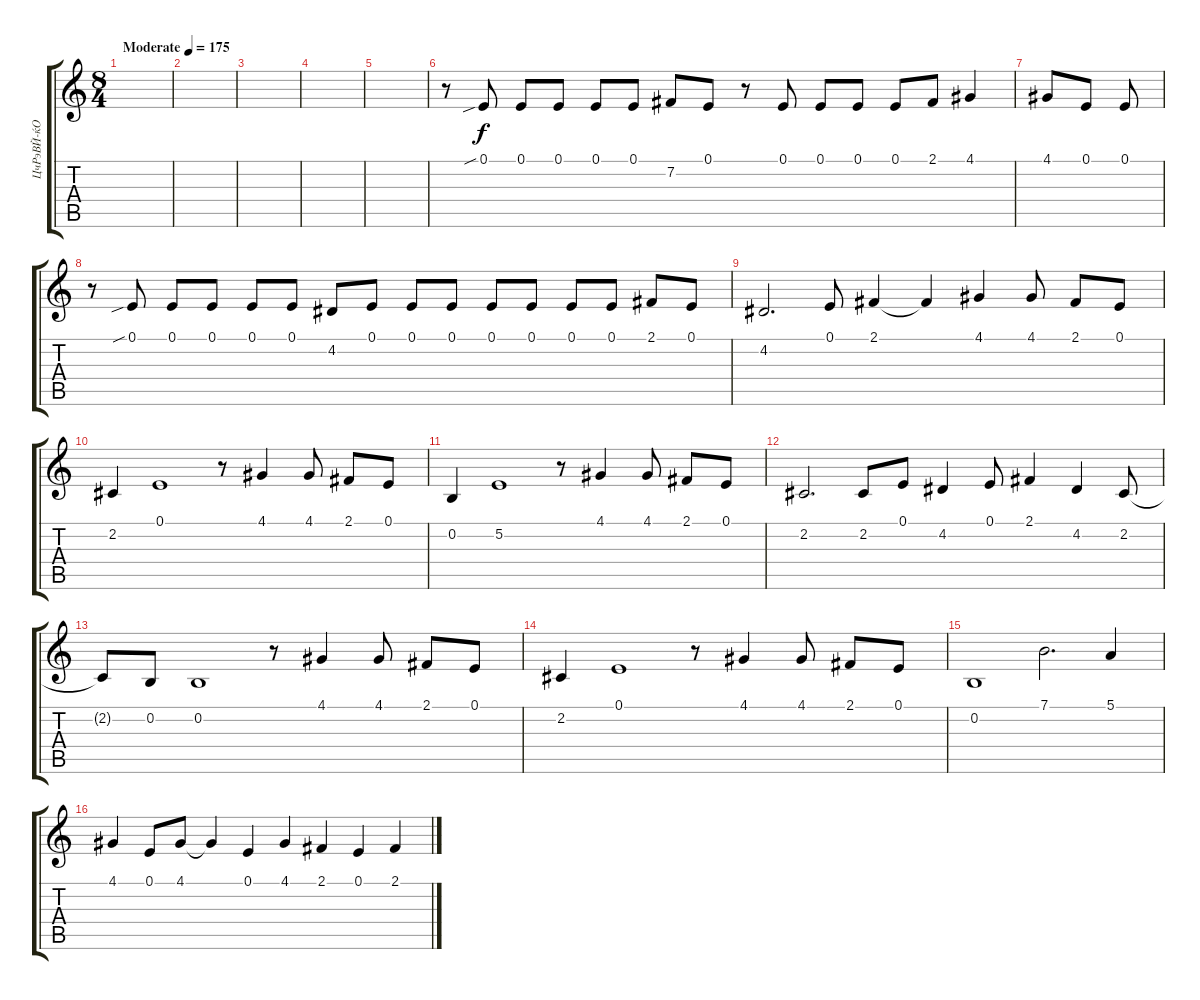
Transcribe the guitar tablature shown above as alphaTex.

\track ("ЦчРэВЙ-ќО" "ЦчРэВЙ-ќО") {instrument vibraphone}
\staff {score tabs}
\tuning (E4 B3 G3 D3 A2 E2) {hide}
\ts (8 4)
\tempo (175 "Moderate")
\clef g2
\ks c
|
|
|
|
|
r.8 0.1{sib}.8 0.1.8 0.1.8 0.1.8 0.1.8 7.2.8 0.1.8 r.8 0.1.8 0.1.8 0.1.8 0.1.8 2.1.8 4.1.4 |
4.1.8 0.1.8 0.1.8 |
r.8 0.1{sib}.8 0.1.8 0.1.8 0.1.8 0.1.8 4.2.8 0.1.8 0.1.8 0.1.8 0.1.8 0.1.8 0.1.8 0.1.8 2.1.8 0.1.8 |
4.2.2{d} 0.1.8 2.1.4 2.1{t}.4 4.1.4 4.1.8 2.1.8 0.1.8 |
2.2.4 0.1.1 r.8 4.1.4 4.1.8 2.1.8 0.1.8 |
0.2.4 5.2.1 r.8 4.1.4 4.1.8 2.1.8 0.1.8 |
2.2.2{d} 2.2.8 0.1.8 4.2.4 0.1.8 2.1.4 4.2.4 2.2.8 |
2.2{t}.8 0.2.8 0.2.1 r.8 4.1.4 4.1.8 2.1.8 0.1.8 |
2.2.4 0.1.1 r.8 4.1.4 4.1.8 2.1.8 0.1.8 |
0.2.1 7.1.2{d} 5.1.4 |
4.1.4 0.1.8 4.1.8 4.1{t}.4 0.1.4 4.1.4 2.1.4 0.1.4 2.1.4
